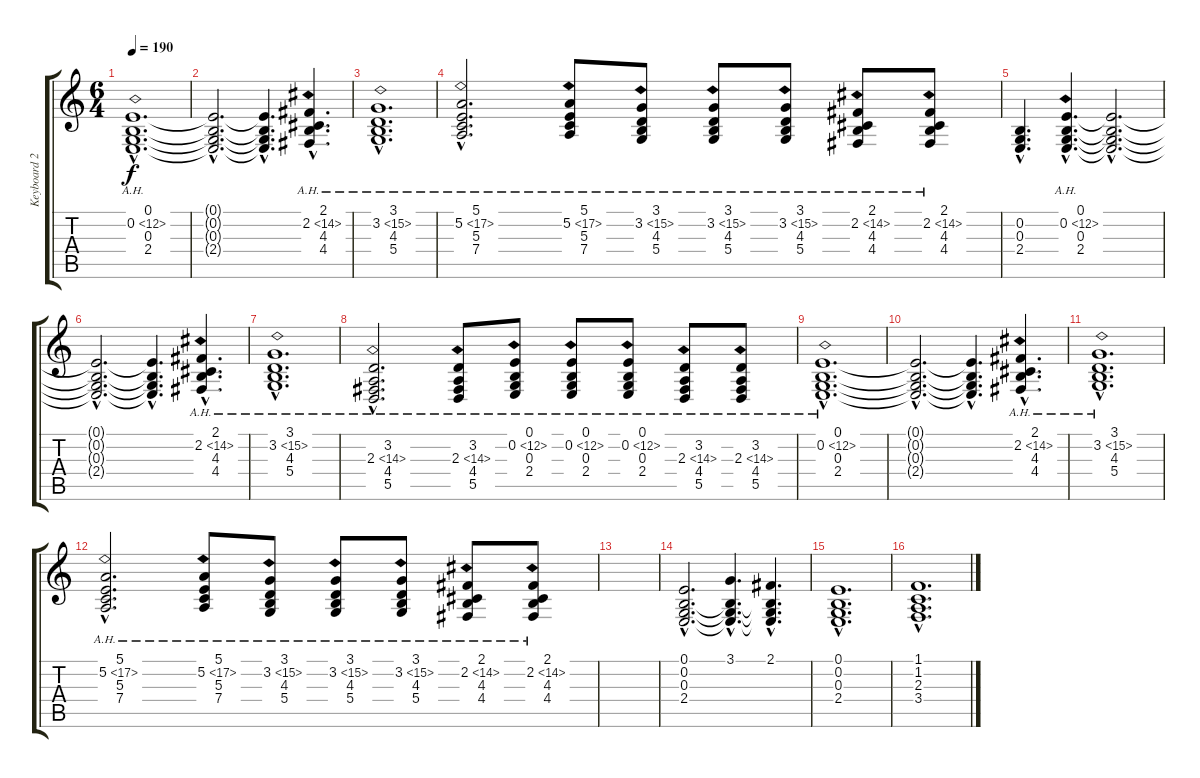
\track ("Keyboard 2" "Keyboard 2") {instrument choiraahs}
\staff {score tabs}
\tuning (E4 B3 G3 D3 A2 E2) {hide}
\ts (6 4)
\tempo 190
\clef g2
\ks c
(0.1{hac} 0.2{ah 12 hac} 0.3{hac} 2.4{hac}).1{d dy f} |
(0.1{hac t} 0.2{hac t} 0.3{hac t} 2.4{hac t}).2{d} (0.1{hac t} 0.2{hac t} 0.3{hac t} 2.4{hac t}).4{d} (2.1{hac} 2.2{ah 12 hac} 4.3{hac} 4.4{hac}).4{d} |
(3.1{hac} 3.2{ah 12 hac} 4.3{hac} 5.4{hac}).1{d} |
(5.1{hac} 5.2{ah 12 hac} 5.3{hac} 7.4{hac}).2{d} (5.1 5.2{ah 12} 5.3 7.4).8 (3.1 3.2{ah 12} 4.3 5.4).8 (3.1 3.2{ah 12} 4.3 5.4).8 (3.1 3.2{ah 12} 4.3 5.4).8 (2.1 2.2{ah 12} 4.3 4.4).8 (2.1 2.2{ah 12} 4.3 4.4).8 |
(0.2{hac} 0.3{hac} 2.4{hac}).4{d} (0.1{hac} 0.2{ah 12 hac} 0.3{hac} 2.4{hac}).4{d} (0.1{hac t} 0.2{hac t} 0.3{hac t} 2.4{hac t}).2{d} |
(0.1{hac t} 0.2{hac t} 0.3{hac t} 2.4{hac t}).2{d} (0.1{hac t} 0.2{hac t} 0.3{hac t} 2.4{hac t}).4{d} (2.1{hac} 2.2{ah 12 hac} 4.3{hac} 4.4{hac}).4{d} |
(3.1{hac} 3.2{ah 12 hac} 4.3{hac} 5.4{hac}).1{d} |
(3.2{hac} 2.3{ah 12 hac} 4.4{hac} 5.5{hac}).2{d} (3.2 2.3{ah 12} 4.4 5.5).8 (0.1 0.2{ah 12} 0.3 2.4).8 (0.1 0.2{ah 12} 0.3 2.4).8 (0.1 0.2{ah 12} 0.3 2.4).8 (3.2 2.3{ah 12} 4.4 5.5).8 (3.2 2.3{ah 12} 4.4 5.5).8 |
(0.1{hac} 0.2{ah 12 hac} 0.3{hac} 2.4{hac}).1{d} |
(0.1{hac t} 0.2{hac t} 0.3{hac t} 2.4{hac t}).2{d} (0.1{hac t} 0.2{hac t} 0.3{hac t} 2.4{hac t}).4{d} (2.1{hac} 2.2{ah 12 hac} 4.3{hac} 4.4{hac}).4{d} |
(3.1{hac} 3.2{ah 12 hac} 4.3{hac} 5.4{hac}).1{d} |
(5.1{hac} 5.2{ah 12 hac} 5.3{hac} 7.4{hac}).2{d} (5.1 5.2{ah 12} 5.3 7.4).8 (3.1 3.2{ah 12} 4.3 5.4).8 (3.1 3.2{ah 12} 4.3 5.4).8 (3.1 3.2{ah 12} 4.3 5.4).8 (2.1 2.2{ah 12} 4.3 4.4).8 (2.1 2.2{ah 12} 4.3 4.4).8 |
|
(0.1{hac} 0.2{hac} 0.3{hac} 2.4{hac}).2{d} (3.1{hac} 0.2{hac t} 0.3{hac t} 2.4{hac t}).4{d} (2.1{hac} 0.2{hac t} 0.3{hac t} 2.4{hac t}).4{d} |
(0.1{hac} 0.2{hac} 0.3{hac} 2.4{hac}).1{d} |
(1.1{hac} 1.2{hac} 2.3{hac} 3.4{hac}).1{d}
